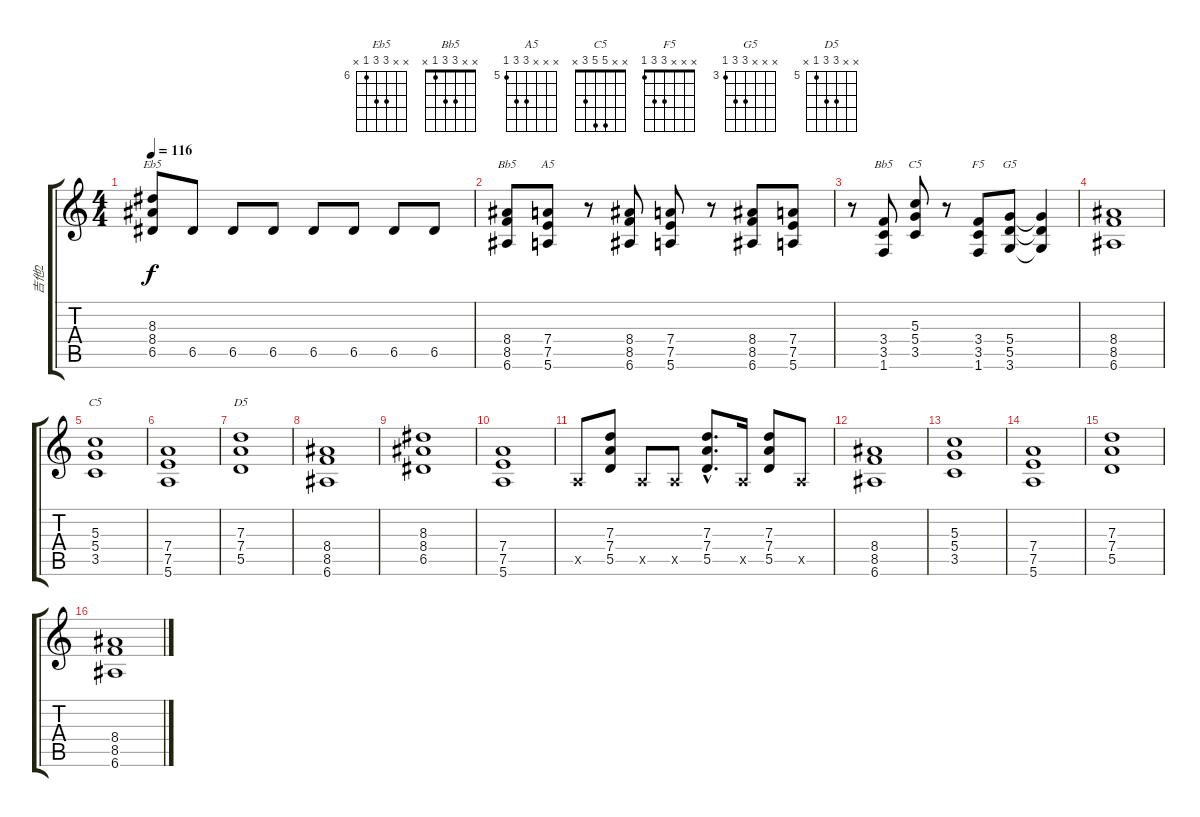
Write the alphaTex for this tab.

\track ("吉他2" "吉他2") {instrument overdrivenguitar}
\staff {score tabs}
\tuning (E4 B3 G3 D3 A2 E2) {hide}
\chord ("Eb5" x x 8 8 6 x) {firstfret 6}
\chord ("Bb5" x x x 8 8 6) {firstfret 6}
\chord ("A5" x x x 7 7 5) {firstfret 5}
\chord ("Bb5" x x 3 3 1 x)
\chord ("C5" x x 5 5 3 x) {firstfret 3}
\chord ("F5" x x x 3 3 1)
\chord ("G5" x x x 5 5 3) {firstfret 3}
\chord ("C5" x x 5 5 3 x)
\chord ("D5" x x 7 7 5 x) {firstfret 5}
\ts (4 4)
\tempo 116
\clef g2
\ks c
(8.3 8.4 6.5).8{ch "Eb5" dy f} 6.5.8 6.5.8 6.5.8 6.5.8 6.5.8 6.5.8 6.5.8 |
(8.4 8.5 6.6).8{ch "Bb5"} (7.4 7.5 5.6).8{ch "A5"} r.8 (8.4 8.5 6.6).8 (7.4 7.5 5.6).8 r.8 (8.4 8.5 6.6).8 (7.4 7.5 5.6).8 |
r.8 (3.4 3.5 1.6).8{ch "Bb5"} (5.3 5.4 3.5).8{ch "C5"} r.8 (3.4 3.5 1.6).8{ch "F5"} (5.4 5.5 3.6).8{ch "G5"} (5.4{t} 5.5{t} 3.6{t}).4 |
(8.4 8.5 6.6).1 |
(5.3 5.4 3.5).1{ch "C5"} |
(7.4 7.5 5.6).1 |
(7.3 7.4 5.5).1{ch "D5"} |
(8.4 8.5 6.6).1 |
(8.3 8.4 6.5).1 |
(7.4 7.5 5.6).1 |
0.5{x}.8 (7.3 7.4 5.5).8 0.5{x}.8 0.5{x}.8 (7.3{hac} 7.4{hac} 5.5{hac}).8{d} 0.5{x}.16 (7.3 7.4 5.5).8 0.5{x}.8 |
(8.4 8.5 6.6).1 |
(5.3 5.4 3.5).1 |
(7.4 7.5 5.6).1 |
(7.3 7.4 5.5).1 |
(8.4 8.5 6.6).1
